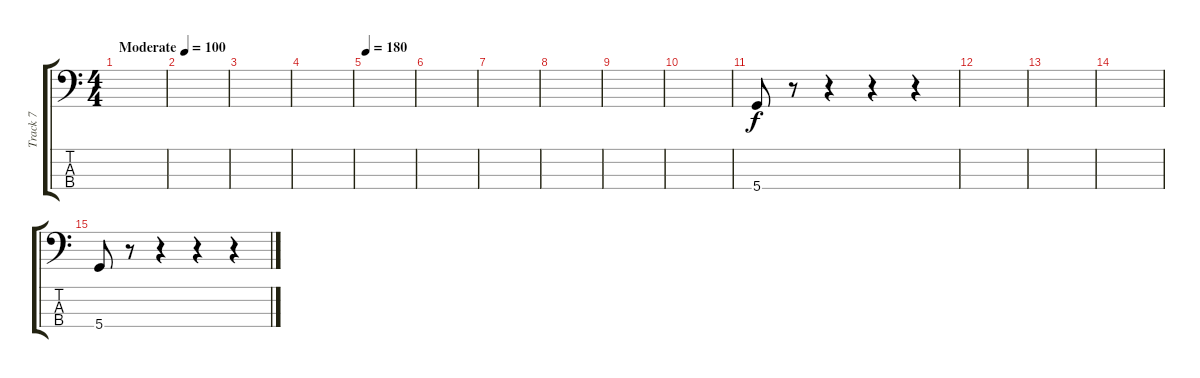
\track ("Track 7" "Track 7") {instrument electricbassfinger}
\staff {score tabs}
\tuning (G2 D2 A1 D1) {hide}
\ts (4 4)
\tempo (100 "Moderate")
\clef f4
\ks c
|
|
|
|
\tempo 180
|
|
|
|
|
|
5.4.8 r.8 r.4 r.4 r.4 |
|
|
|
5.4.8 r.8 r.4 r.4 r.4
